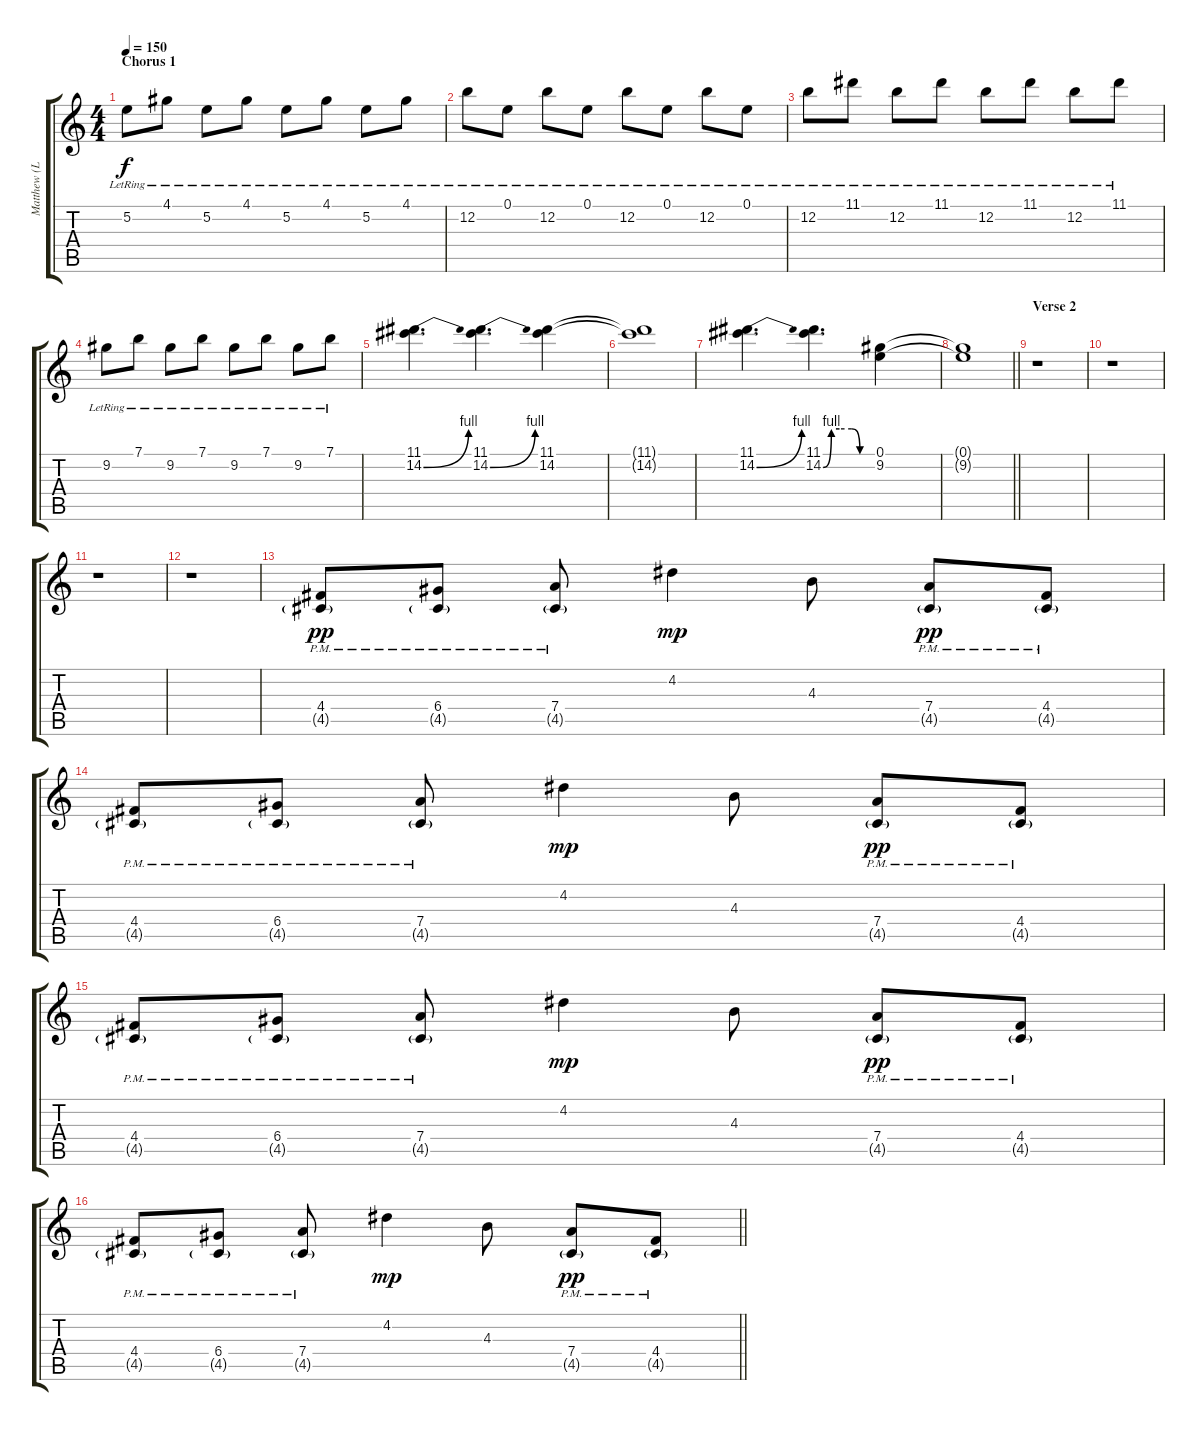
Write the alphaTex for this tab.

\track ("Matthew (Lead)" "Matthew (L") {instrument overdrivenguitar}
\staff {score tabs}
\tuning (E4 B3 G3 D3 A2 E2) {hide}
\ts (4 4)
\section ("" "Chorus 1")
\tempo 150
\clef g2
\ks c
5.2{lr}.8{dy f} 4.1{lr}.8 5.2{lr}.8 4.1{lr}.8 5.2{lr}.8 4.1{lr}.8 5.2{lr}.8 4.1{lr}.8 |
12.2{lr}.8 0.1{lr}.8 12.2{lr}.8 0.1{lr}.8 12.2{lr}.8 0.1{lr}.8 12.2{lr}.8 0.1{lr}.8 |
12.2{lr}.8 11.1{lr}.8 12.2{lr}.8 11.1{lr}.8 12.2{lr}.8 11.1{lr}.8 12.2{lr}.8 11.1{lr}.8 |
9.2{lr}.8 7.1{lr}.8 9.2{lr}.8 7.1{lr}.8 9.2{lr}.8 7.1{lr}.8 9.2{lr}.8 7.1{lr}.8 |
(11.1 14.2{be (bend 0 0 60 4)}).4{d} (11.1 14.2{be (bend 0 0 60 4)}).4{d} (11.1 14.2).4 |
(11.1{t} 14.2{t}).1 |
(11.1 14.2{be (bend 0 0 60 4)}).4{d} (11.1 14.2{be (custom 0 0 10 4 20 4 35 4 45 0 60 0)}).4{d} (0.1 9.2).4 |
\barLineRight lightlight
(0.1{t} 9.2{t}).1 |
\section ("" "Verse 2")
r.1 |
r.1 |
r.1 |
r.1 |
(4.4{pm} 4.5{g pm}).8{dy pp} (6.4{pm} 4.5{g pm}).8 (7.4{pm} 4.5{g pm}).8 4.2.4{dy mp} 4.3.8 (7.4{pm} 4.5{g pm}).8{dy pp} (4.4{pm} 4.5{g pm}).8 |
(4.4{pm} 4.5{g pm}).8 (6.4{pm} 4.5{g pm}).8 (7.4{pm} 4.5{g pm}).8 4.2.4{dy mp} 4.3.8 (7.4{pm} 4.5{g pm}).8{dy pp} (4.4{pm} 4.5{g pm}).8 |
(4.4{pm} 4.5{g pm}).8 (6.4{pm} 4.5{g pm}).8 (7.4{pm} 4.5{g pm}).8 4.2.4{dy mp} 4.3.8 (7.4{pm} 4.5{g pm}).8{dy pp} (4.4{pm} 4.5{g pm}).8 |
\barLineRight lightlight
(4.4{pm} 4.5{g pm}).8 (6.4{pm} 4.5{g pm}).8 (7.4{pm} 4.5{g pm}).8 4.2.4{dy mp} 4.3.8 (7.4{pm} 4.5{g pm}).8{dy pp} (4.4{pm} 4.5{g pm}).8
